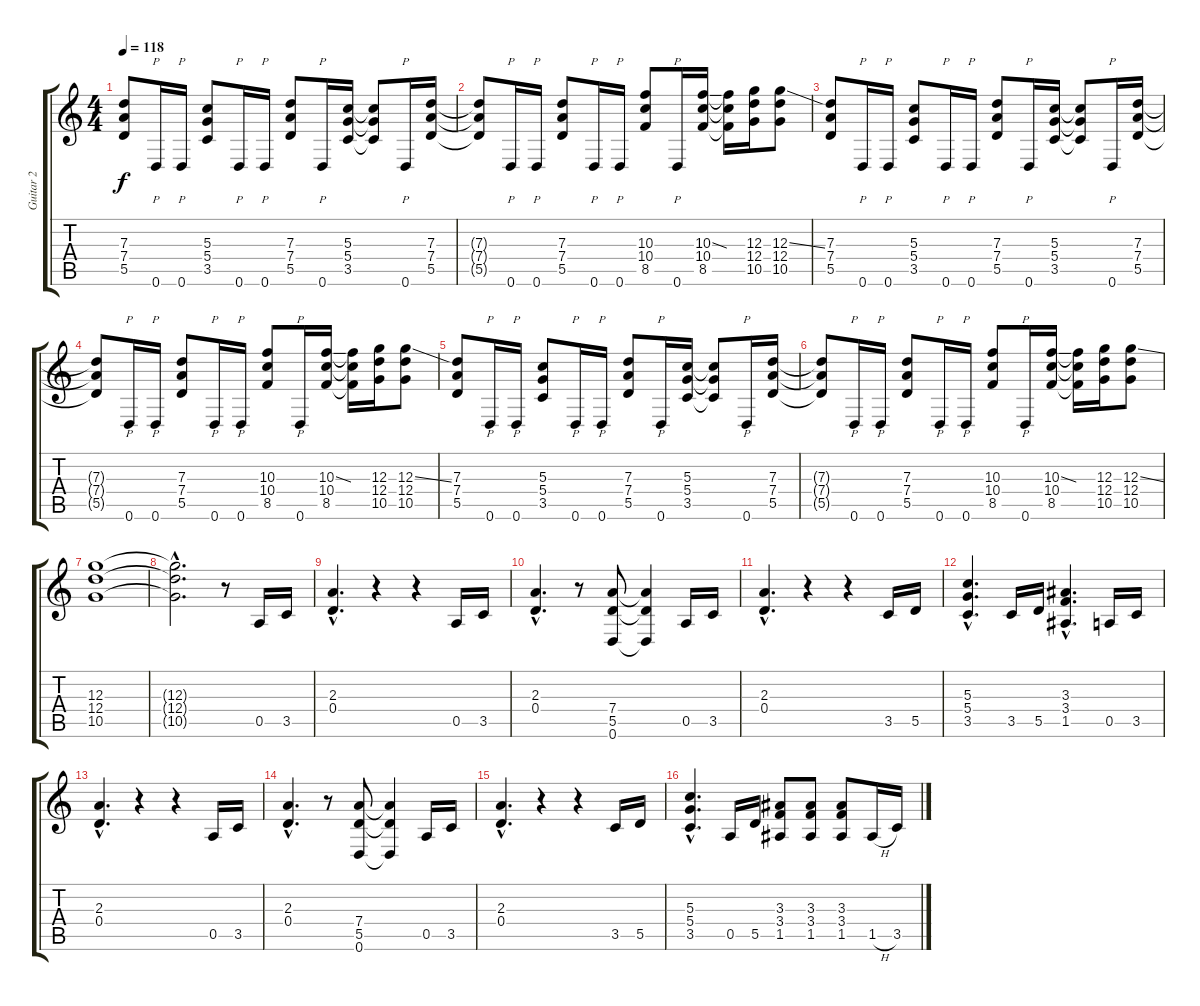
\track ("Guitar 2" "Guitar 2") {instrument distortionguitar}
\staff {score tabs}
\tuning (E4 B3 G3 D3 A2 D2) {hide}
\ts (4 4)
\tempo 118
\clef g2
\ks c
(7.3 7.4 5.5).8{dy f} 0.6.16{p} 0.6.16{p} (5.3 5.4 3.5).8 0.6.16{p} 0.6.16{p} (7.3 7.4 5.5).8 0.6.16{p} (5.3 5.4 3.5).16 (5.3{t} 5.4{t} 3.5{t}).8 0.6.16{p} (7.3 7.4 5.5).16 |
(7.3{t} 7.4{t} 5.5{t}).8 0.6.16{p} 0.6.16{p} (7.3 7.4 5.5).8 0.6.16{p} 0.6.16{p} (10.3 10.4 8.5).8 0.6.16{p} (10.3{ss} 10.4 8.5).16 (10.3{t} 10.4{t} 8.5{t}).16 (12.3 12.4 10.5).16 (12.3{ss} 12.4 10.5).8 |
(7.3 7.4 5.5).8 0.6.16{p} 0.6.16{p} (5.3 5.4 3.5).8 0.6.16{p} 0.6.16{p} (7.3 7.4 5.5).8 0.6.16{p} (5.3 5.4 3.5).16 (5.3{t} 5.4{t} 3.5{t}).8 0.6.16{p} (7.3 7.4 5.5).16 |
(7.3{t} 7.4{t} 5.5{t}).8 0.6.16{p} 0.6.16{p} (7.3 7.4 5.5).8 0.6.16{p} 0.6.16{p} (10.3 10.4 8.5).8 0.6.16{p} (10.3{ss} 10.4 8.5).16 (10.3{t} 10.4{t} 8.5{t}).16 (12.3 12.4 10.5).16 (12.3{ss} 12.4 10.5).8 |
(7.3 7.4 5.5).8 0.6.16{p} 0.6.16{p} (5.3 5.4 3.5).8 0.6.16{p} 0.6.16{p} (7.3 7.4 5.5).8 0.6.16{p} (5.3 5.4 3.5).16 (5.3{t} 5.4{t} 3.5{t}).8 0.6.16{p} (7.3 7.4 5.5).16 |
(7.3{t} 7.4{t} 5.5{t}).8 0.6.16{p} 0.6.16{p} (7.3 7.4 5.5).8 0.6.16{p} 0.6.16{p} (10.3 10.4 8.5).8 0.6.16{p} (10.3{ss} 10.4 8.5).16 (10.3{t} 10.4{t} 8.5{t}).16 (12.3 12.4 10.5).16 (12.3{ss} 12.4 10.5).8 |
(12.3 12.4 10.5).1 |
(12.3{hac t} 12.4{hac t} 10.5{hac t}).2{d} r.8 0.5.16 3.5.16 |
(2.3{hac} 0.4{hac}).4{d} r.4 r.4 0.5.16 3.5.16 |
(2.3{hac} 0.4{hac}).4{d} r.8 (7.4 5.5 0.6).8 (7.4{t} 5.5{t} 0.6{t}).4 0.5.16 3.5.16 |
(2.3{hac} 0.4{hac}).4{d} r.4 r.4 3.5.16 5.5.16 |
(5.3{hac} 5.4{hac} 3.5{hac}).4{d} 3.5.16 5.5.16 (3.3{hac} 3.4{hac} 1.5{hac}).4{d} 0.5.16 3.5.16 |
(2.3{hac} 0.4{hac}).4{d} r.4 r.4 0.5.16 3.5.16 |
(2.3{hac} 0.4{hac}).4{d} r.8 (7.4 5.5 0.6).8 (7.4{t} 5.5{t} 0.6{t}).4 0.5.16 3.5.16 |
(2.3{hac} 0.4{hac}).4{d} r.4 r.4 3.5.16 5.5.16 |
(5.3{hac} 5.4{hac} 3.5{hac}).4{d} 0.5.16 5.5.16 (3.3 3.4 1.5).8 (3.3 3.4 1.5).8 (3.3 3.4 1.5).8 1.5{h}.16 3.5.16
